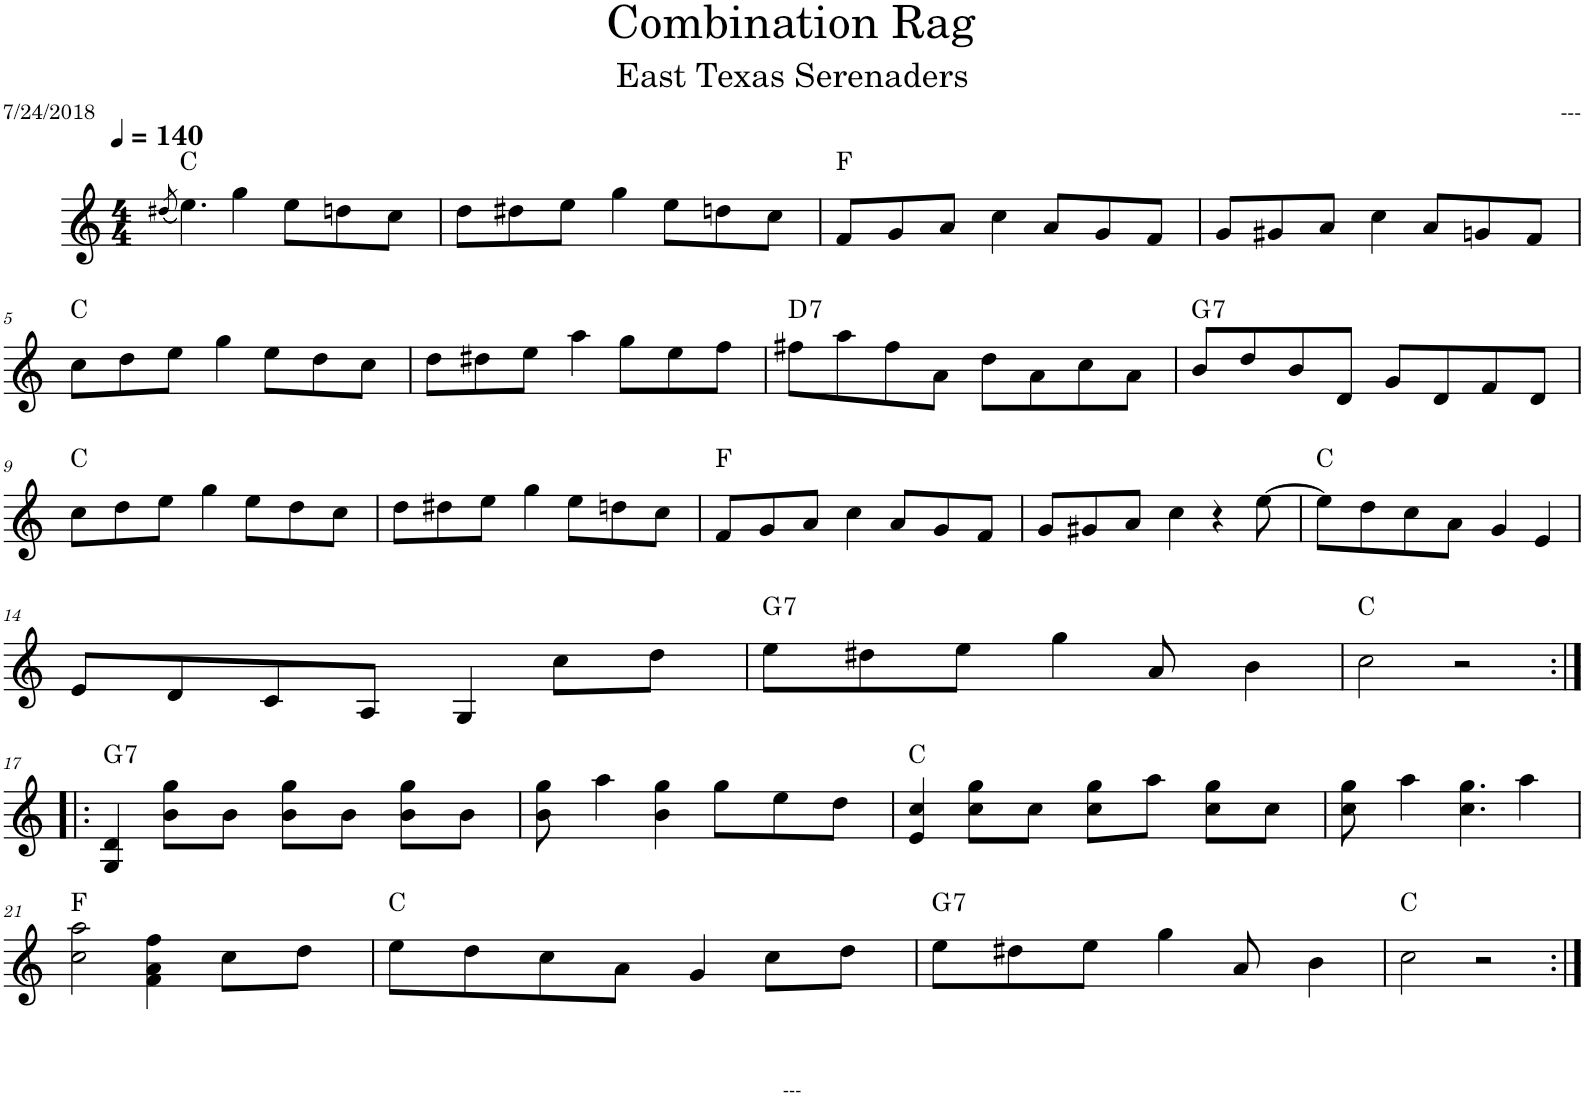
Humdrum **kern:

**kern	**harte
*part1	*part1
*staff1	*
*I"Mandolin	*
*clefG2	*
*k[]	*
*M4/4	*
*MM140	*
=1	=1
(8qdd#X/	.
4.ee\)	C:maj
4gg\	.
8ee\L	.
8ddn\	.
8cc\J	.
=2	=2
8dd\L	.
8dd#X\	.
8ee\J	.
4gg\	.
8ee\L	.
8ddn\	.
8cc\J	.
=3	=3
8f/L	F:maj
8g/	.
8a/J	.
4cc\	.
8a/L	.
8g/	.
8f/J	.
=4	=4
8g/L	.
8g#X/	.
8a/J	.
4cc\	.
8a/L	.
8gn/	.
8f/J	.
!!LO:LB:g=z
=5	=5
8cc\L	C:maj
8dd\	.
8ee\J	.
4gg\	.
8ee\L	.
8dd\	.
8cc\J	.
=6	=6
8dd\L	.
8dd#X\	.
8ee\J	.
4aa\	.
8gg\L	.
8ee\	.
8ff\J	.
=7	=7
!	!LO:H:kt=7
8ff#X\L	D:7
8aa\	.
8ff#\	.
8a\J	.
8dd\L	.
8a\	.
8cc\	.
8a\J	.
=8	=8
!	!LO:H:kt=7
8b/L	G:7
8dd/	.
8b/	.
8d/J	.
8g/L	.
8d/	.
8f/	.
8d/J	.
!!LO:LB:g=z
=9	=9
8cc\L	C:maj
8dd\	.
8ee\J	.
4gg\	.
8ee\L	.
8dd\	.
8cc\J	.
=10	=10
8dd\L	.
8dd#X\	.
8ee\J	.
4gg\	.
8ee\L	.
8ddn\	.
8cc\J	.
=11	=11
8f/L	F:maj
8g/	.
8a/J	.
4cc\	.
8a/L	.
8g/	.
8f/J	.
=12	=12
8g/L	.
8g#X/	.
8a/J	.
4cc\	.
4r	.
[8ee\	.
=13	=13
8ee\L]	C:maj
8dd\	.
8cc\	.
8a\J	.
4g/	.
4e/	.
!!LO:LB:g=z
=14	=14
8e/L	.
8d/	.
8c/	.
8A/J	.
4G/	.
8cc\L	.
8dd\J	.
=15	=15
!	!LO:H:kt=7
8ee\L	G:7
8dd#X\	.
8ee\J	.
4gg\	.
8a/	.
4b\	.
=16	=16
2cc\	C:maj
2r	.
!!LO:LB:g=z
=17:|!|:	=17:|!|:
!	!LO:H:kt=7
4G/ 4d/	G:7
8b\ 8gg\L	.
8b\J	.
8b\ 8gg\L	.
8b\J	.
8b\ 8gg\L	.
8b\J	.
=18	=18
8b\ 8gg\	.
4aa\	.
4b\ 4gg\	.
8gg\L	.
8ee\	.
8dd\J	.
=19	=19
4e/ 4cc/	C:maj
8cc\ 8gg\L	.
8cc\J	.
8cc\ 8gg\L	.
8aa\J	.
8cc\ 8gg\L	.
8cc\J	.
=20	=20
8cc\ 8gg\	.
4aa\	.
4.cc\ 4.gg\	.
4aa\	.
!!LO:LB:g=z
=21	=21
2cc\ 2aa\	F:maj
4f\ 4a\ 4ff\	.
8cc\L	.
8dd\J	.
=22	=22
8ee\L	C:maj
8dd\	.
8cc\	.
8a\J	.
4g/	.
8cc\L	.
8dd\J	.
=23	=23
!	!LO:H:kt=7
8ee\L	G:7
8dd#X\	.
8ee\J	.
4gg\	.
8a/	.
4b\	.
=24	=24
2cc\	C:maj
2r	.
=:|!	=:|!
*-	*-
